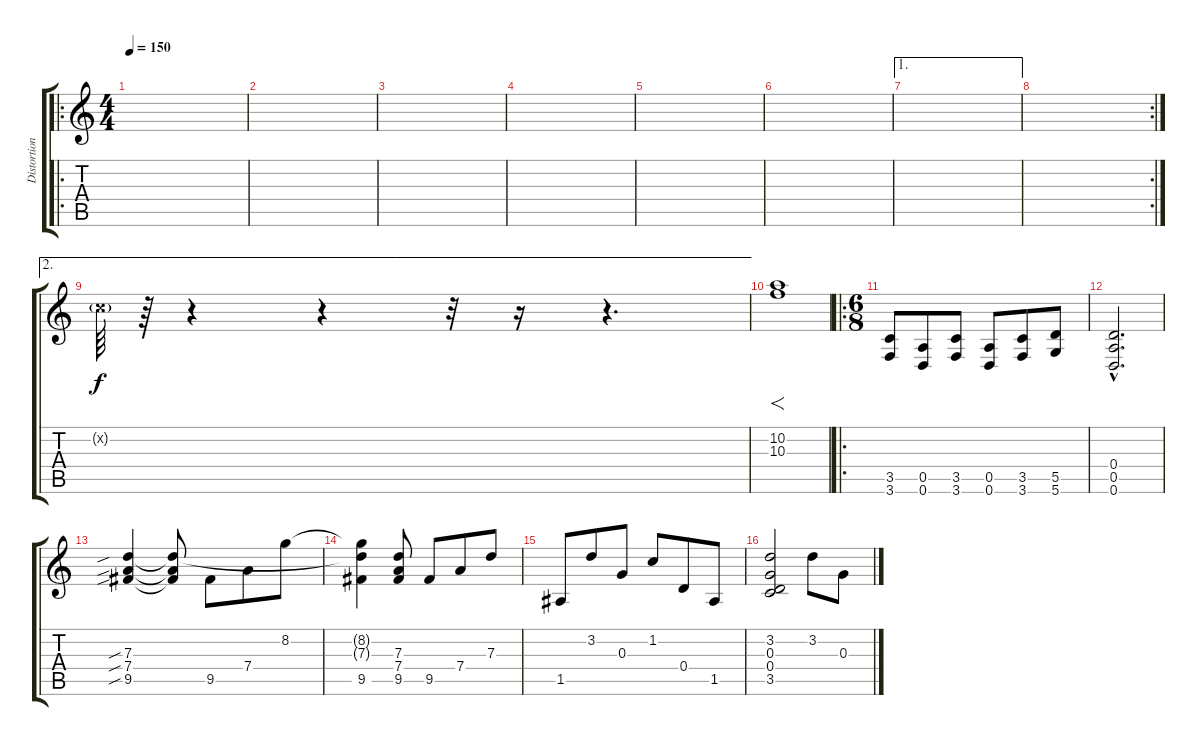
\track ("Distortion 6 str. drop D" "Distortion") {instrument distortionguitar}
\staff {score tabs}
\tuning (E4 B3 G3 D3 A2 D2) {hide}
\ro
\ts (4 4)
\tempo 150
\clef g2
\ks c
|
|
|
|
|
|
\ae 1
|
\rc 2
|
\ae 2
1.2{g x}.64 r.64 r.4 r.4 r.32 r.16 r.4{d} |
(10.2 10.3).1{f dy f} |
\ro
\ts (6 8)
(3.5 3.6).8 (0.5 0.6).8 (3.5 3.6).8 (0.5 0.6).8 (3.5 3.6).8 (5.5 5.6).8 |
(0.4{hac} 0.5{hac} 0.6{hac}).2{d} |
(7.3{sib} 7.4{sib} 9.5{sib}).4 (7.3{t} 7.4{t} 9.5{t}).8 9.5.8 7.4.8 8.2.8 |
(8.2{t} 7.3{t} 9.5).4 (7.3 7.4 9.5).8 9.5.8 7.4.8 7.3.8 |
1.5.8 3.2.8 0.3.8 1.2.8 0.4.8 1.5.8 |
(3.2 0.3 0.4 3.5).2 3.2.8 0.3.8
